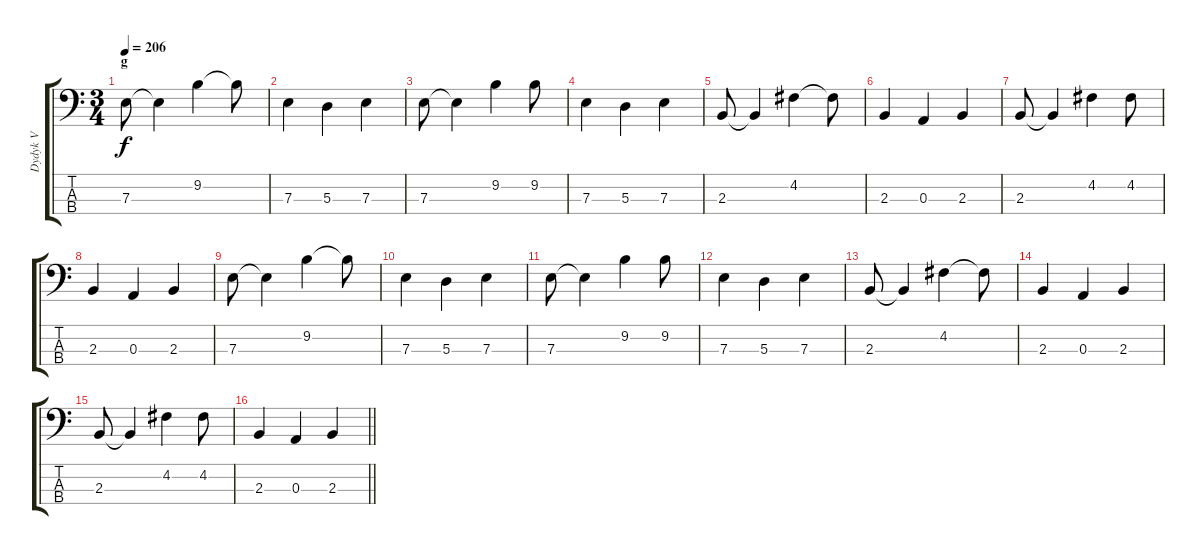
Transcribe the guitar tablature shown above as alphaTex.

\track ("Dydyk V" "Dydyk V") {instrument acousticbass}
\staff {score tabs}
\tuning (G2 D2 A1 E1) {hide}
\ts (3 4)
\section ("" "g")
\tempo 206
\clef f4
\ks c
7.3.8{dy f} 7.3{t}.4 9.2.4 9.2{t}.8 |
7.3.4 5.3.4 7.3.4 |
7.3.8 7.3{t}.4 9.2.4 9.2.8 |
7.3.4 5.3.4 7.3.4 |
2.3.8 2.3{t}.4 4.2.4 4.2{t}.8 |
2.3.4 0.3.4 2.3.4 |
2.3.8 2.3{t}.4 4.2.4 4.2.8 |
2.3.4 0.3.4 2.3.4 |
7.3.8 7.3{t}.4 9.2.4 9.2{t}.8 |
7.3.4 5.3.4 7.3.4 |
7.3.8 7.3{t}.4 9.2.4 9.2.8 |
7.3.4 5.3.4 7.3.4 |
2.3.8 2.3{t}.4 4.2.4 4.2{t}.8 |
2.3.4 0.3.4 2.3.4 |
2.3.8 2.3{t}.4 4.2.4 4.2.8 |
\barLineRight lightlight
2.3.4 0.3.4 2.3.4
